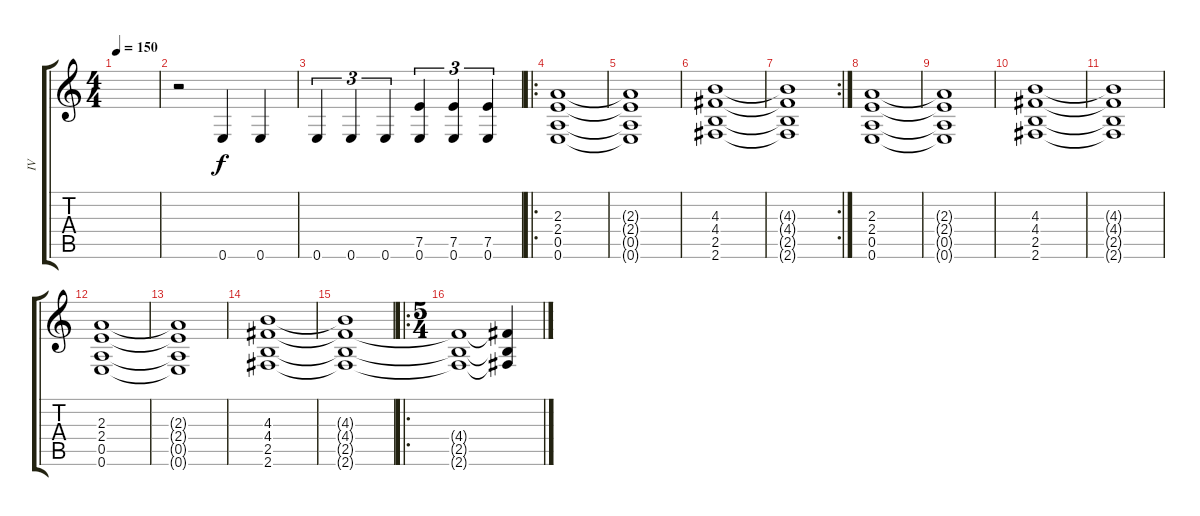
\track ("IV" "IV") {instrument distortionguitar}
\staff {score tabs}
\tuning (E4 B3 G3 D3 A2 E2) {hide}
\ts (4 4)
\tempo 150
\clef g2
\ks c
|
r.2 0.6.4 0.6.4 |
0.6.4{tu (3 2)} 0.6.4{tu (3 2)} 0.6.4{tu (3 2)} (7.5 0.6).4{tu (3 2)} (7.5 0.6).4{tu (3 2)} (7.5 0.6).4{tu (3 2)} |
\ro
(2.3 2.4 0.5 0.6).1 |
(2.3{t} 2.4{t} 0.5{t} 0.6{t}).1 |
(4.3 4.4 2.5 2.6).1 |
\rc 2
(4.3{t} 4.4{t} 2.5{t} 2.6{t}).1 |
(2.3 2.4 0.5 0.6).1 |
(2.3{t} 2.4{t} 0.5{t} 0.6{t}).1 |
(4.3 4.4 2.5 2.6).1 |
(4.3{t} 4.4{t} 2.5{t} 2.6{t}).1 |
(2.3 2.4 0.5 0.6).1 |
(2.3{t} 2.4{t} 0.5{t} 0.6{t}).1 |
(4.3 4.4 2.5 2.6).1 |
(4.3{t} 4.4{t} 2.5{t} 2.6{t}).1 |
\ro
\ts (5 4)
(4.4{t} 2.5{t} 2.6{t}).1 (4.4{t} 2.5{t} 2.6{t}).4
